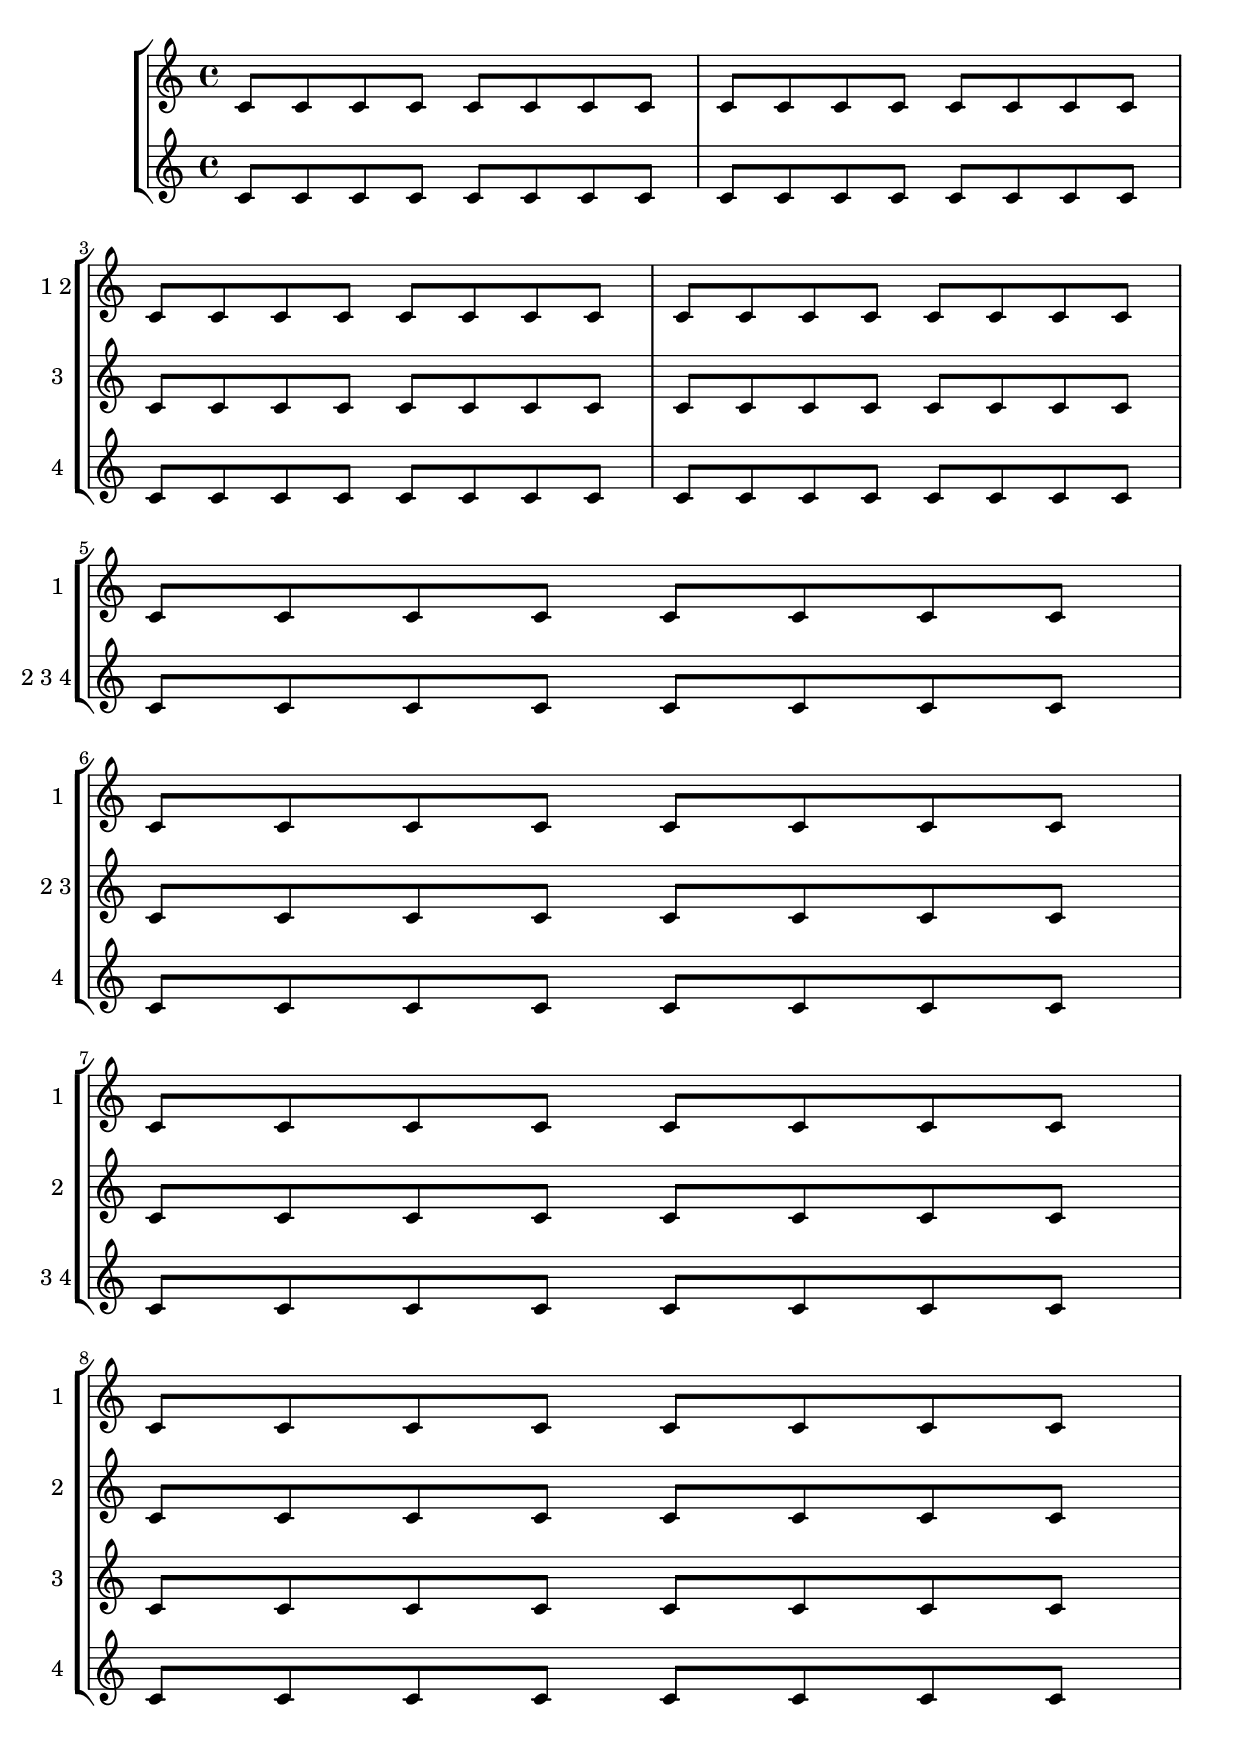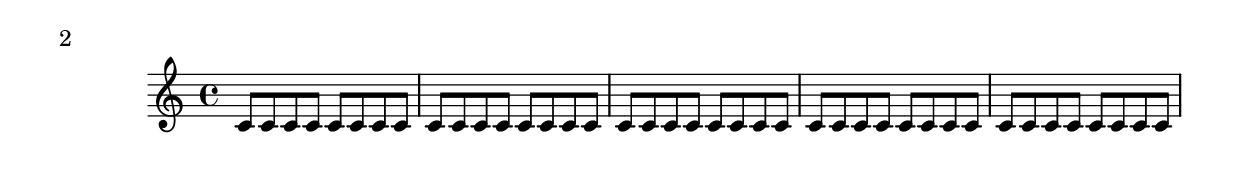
\version "2.19.82"

% From define-context-properties.scm
#(define (translator-property-description symbol type? description)
   (if (not (and
             (symbol? symbol)
             (procedure? type?)
             (string? description)))
       (throw 'init-format-error))


   (if (not (equal? #f (object-property symbol 'translation-doc)))
       (ly:error (_ "symbol ~S redefined") symbol))

   (set-object-property! symbol 'translation-type? type?)
   (set-object-property! symbol 'translation-doc description)
   (set! all-translation-properties (cons symbol all-translation-properties))
   symbol)


#(translator-property-description 'sharingParts list? "List of consecutive ints, indices of parts sharing this staff.")
#(translator-property-description 'combineWithNext boolean? "Is it okay for this music to share a staff with the music in the next staff?")

#(define (segment pred lst)
   "Segments a list into sublists, such that all elements satisfy pred
    except the last element of each sublist."
   (fold-right
    (lambda (x y)
      (if (pred x)
          (cons (cons x (car y)) (cdr y))
          (cons (list x) y)))
    '(() . ())
    lst))

% #(display (segment cdr '((1 . #f) (2 . #t) (3 . #t))))

#(define (proper-subset? x y)
   "Is y a proper subset of x?"
   (and (every (lambda (x) x) (map (lambda (ely) (member ely x)) y))
        (< (length y) (length x))))

Condense_staves_engraver = #(lambda (ctx)
                            (let* ((all-hk-spanners '())
                                   (all-staves '())
                                   (solo-staves '()))
                              (make-engraver
                               (acknowledgers
                                ((hara-kiri-group-spanner-interface
                                  engraver grob source-engraver)
                                 ; We need an alist of child contexts, but getting them this way
                                 ; means the engraver can't operate on the first measure.
                                 ; Not sure what the proper way to get them is?
                                 (let* (
                                         (child-ctx (ly:translator-context source-engraver))
                                         (child-parts (ly:context-property child-ctx 'sharingParts))
                                         )
                                   (set! all-staves (assoc-set! all-staves child-parts child-ctx))
                                   (set! all-hk-spanners (assoc-set! all-hk-spanners child-parts grob))
                                 
                                 ; Build alist of just the staves for a single part.
                                   (if (and (eq? 1 (length child-parts))
                                            (not (assoc child-parts solo-staves)))
                                       (set! solo-staves
                                             (merge solo-staves
                                               (acons child-parts child-ctx '())
                                               (lambda (x y) (< (caar x) (caar y)))))))))


                               ((stop-translation-timestep translator)
                                (let* (
                                        ; Build alist of index: combineWithNext value for solo staves
                                        (combine-which-parts (fold-right
                                                              (lambda (kv result)
                                                                (acons (car kv)
                                                                  (ly:context-property (cdr kv) 'combineWithNext)
                                                                  result))
                                                              '()
                                                              solo-staves))

                                        ; Split the list by which parts can be combined
                                        ; Then just keep the part indices
                                        (groups (map
                                                 (lambda (sublst)
                                                   (map caar sublst))
                                                 (segment cdr combine-which-parts)))
                                        ; Use the index lists to select staves
                                        (live-ctxs (if (pair? (car groups))
                                                       (map
                                                        (lambda (k) (assoc-get k all-staves))
                                                        groups)
                                                       '()))
                                        )
                                  ; Set keepAliveInterfaces = '() for all staves
                                  (map (lambda (kv)
                                         (ly:context-set-property! (cdr kv)
                                           'keepAliveInterfaces '()))
                                    all-staves)
                                  ; Set keepAliveInterfaces to the default for just the staves
                                  ; Corresponding to the current part combinations
                                  (map (lambda (ctx)
                                         (ly:context-unset-property ctx 'keepAliveInterfaces))
                                    live-ctxs)))
                               ((finalize translator)
                                (let* ((get-subgroups (lambda (me)
                                                           (filter
                                                            (lambda (them)
                                                              (proper-subset? (car me) (car them)))
                                                            all-hk-spanners)))
                                       (set-my-enemies (lambda (me)
                                                         (map
                                                          (lambda (enemy)
                                                            (ly:pointer-group-interface::add-grob 
                                                             (cdr me) 'make-dead-when (cdr enemy)))
                                                          (get-subgroups me)))))
                                  (map set-my-enemies all-hk-spanners))))))

\paper {
  short-indent = 0.5\cm
}

\new StaffGroup \with {
  \consists \Condense_staves_engraver
  combineWithNext = ##t
  \override VerticalAxisGroup.remove-empty = ##t
  \override VerticalAxisGroup.remove-first = ##t
} <<
    \new Staff = "1+2" \with {
    sharingParts = #'(1 2)
    shortInstrumentName = "1 2"
    keepAliveInterfaces = #'()
    } \repeat unfold 8 {
      c'8 8 8 8 8 8 8 8
  }
  \new Staff = "1+2+3" \with {
    sharingParts = #'(1 2 3)
    shortInstrumentName = "1 2 3"
    keepAliveInterfaces = #'()
  } \repeat unfold 8 {
    c'8 8 8 8 8 8 8 8
  }
  \new Staff = "1+2+3+4" \with {
    sharingParts = #'(1 2 3 4)
    instrumentName = "1 2 3 4"
    keepAliveInterfaces = #'()
  } {
    c'8 8 8 8 8 8 8 8 
    c'8 8 8 8 8 8 8 8 \break
    c'8 8 8 8 8 8 8 8 
    c'8 8 8 8 8 8 8 8 \break
    c'8 8 8 8 8 8 8 8 \break
    c'8 8 8 8 8 8 8 8 \break
    c'8 8 8 8 8 8 8 8 \break
    c'8 8 8 8 8 8 8 8 \break
  }
  \new Staff = "1" \with {
    sharingParts = #'(1)
    shortInstrumentName = "1"
    keepAliveInterfaces = #'()
  } {
    c'8 8 8 8 8 8 8 8
    c'8 8 8 8 8 8 8 8
    c'8 8 8 8 8 8 8 8
    c'8 8 8 8 8 8 8
    \set Staff.combineWithNext = ##f
    c'8 8 8 8 8 8 8 8 8
    c'8 8 8 8 8 8 8 8
    c'8 8 8 8 8 8 8 8
    c'8 8 8 8 8 8 8 8
  }
  \new Staff = "2+3+4" \with {
    sharingParts = #'(2 3 4)
    shortInstrumentName = "2 3 4"
    keepAliveInterfaces = #'()
  } \repeat unfold 8 {
    c'8 8 8 8 8 8 8 8
  }
  \new Staff = "2+3" \with {
    sharingParts = #'(2 3)
    shortInstrumentName = "2 3"
    keepAliveInterfaces = #'()
  } \repeat unfold 8 {
    c'8 8 8 8 8 8 8 8
  }
  \new Staff = "2" \with {
    sharingParts = #'(2)
    shortInstrumentName = "2"
    keepAliveInterfaces = #'()
  } {
    c'8 8 8 8 8 8 8
    c'8 8 8 8 8 8 8 8
    \set Staff.combineWithNext = ##f
    c'8 8 8 8 8 8 8 8
    c'8 8 8 8 8 8 8 8
    \set Staff.combineWithNext = ##t
    c'8 8 8 8 8 8 8 8
    c'8 8 8 8 8 8 8 8
    \set Staff.combineWithNext = ##f
    c'8 8 8 8 8 8 8 8 8
    c'8 8 8 8 8 8 8 8
  }
    \new Staff = "3+4" \with {
    sharingParts = #'(3 4)
    shortInstrumentName = "3 4"
    keepAliveInterfaces = #'()
    } \repeat unfold 8 {
      c'8 8 8 8 8 8 8 8
    }
  \new Staff = "3" \with {
    sharingParts = #'(3)
    shortInstrumentName = "3"
    keepAliveInterfaces = #'()
  } {
    c'8 8 8 8 8 8 8
    \set Staff.combineWithNext = ##f
    c'8 8 8 8 8 8 8 8
    \set Staff.combineWithNext = ##t
    c'8 8 8 8 8 8 8 8
    \set Staff.combineWithNext = ##f
    c'8 8 8 8 8 8 8 8
    \set Staff.combineWithNext = ##t
    c'8 8 8 8 8 8 8 8
    \set Staff.combineWithNext = ##f
    c'8 8 8 8 8 8 8 8
    \set Staff.combineWithNext = ##t
    c'8 8 8 8 8 8 8 8
    \set Staff.combineWithNext = ##f
    c'8 8 8 8 8 8 8 8 8
  }
  \new Staff = "4" \with {
    sharingParts = #'(4)
    shortInstrumentName = "4"
    keepAliveInterfaces = #'()
  } \repeat unfold 8 { c'8 8 8 8 8 8 8 8 }
>>

\new StaffGroup \with {
  \consists \Condense_staves_engraver
  \override VerticalAxisGroup.remove-empty = ##t
  \override VerticalAxisGroup.remove-first = ##t
} <<
    \new Staff = "1+2" \with {
    sharingParts = #'(1 2)
    instrumentName = "1 2"
    keepAliveInterfaces = #'()
    } \repeat unfold 5 {
      c'1
  }
  \new Staff = "1" \with {
    sharingParts = #'(1)
    shortInstrumentName = "1"
    keepAliveInterfaces = #'()
  } {
    \set Staff.combineWithNext = ##t
    c'8 8 8 8 8 8 8 8
    c'8 8 8 8 8 8 8 8
    \set Staff.combineWithNext = ##f
    c'8 8 8 8 8 8 \set Staff.combineWithNext = ##t 8 8 
    c'8 8 8 8 8 8 8 8
    c'8 8 8 8 8 8 8 8
  }
  \new Staff = "2" \with {
    sharingParts = #'(2)
    shortInstrumentName = "2"
    keepAliveInterfaces = #'()
  } \repeat unfold 5 {
    c'1
  }
>>

%  THINGS THAT NEED TO BE FIXED:
% 1) Engraver fails to set keepAliveInterfaces if the other context doesn't have an event at the current moment

% 2) Divisi status that changes exactly on a line break seems to require looking into the future from the previous system, or setting the change a moment early.

